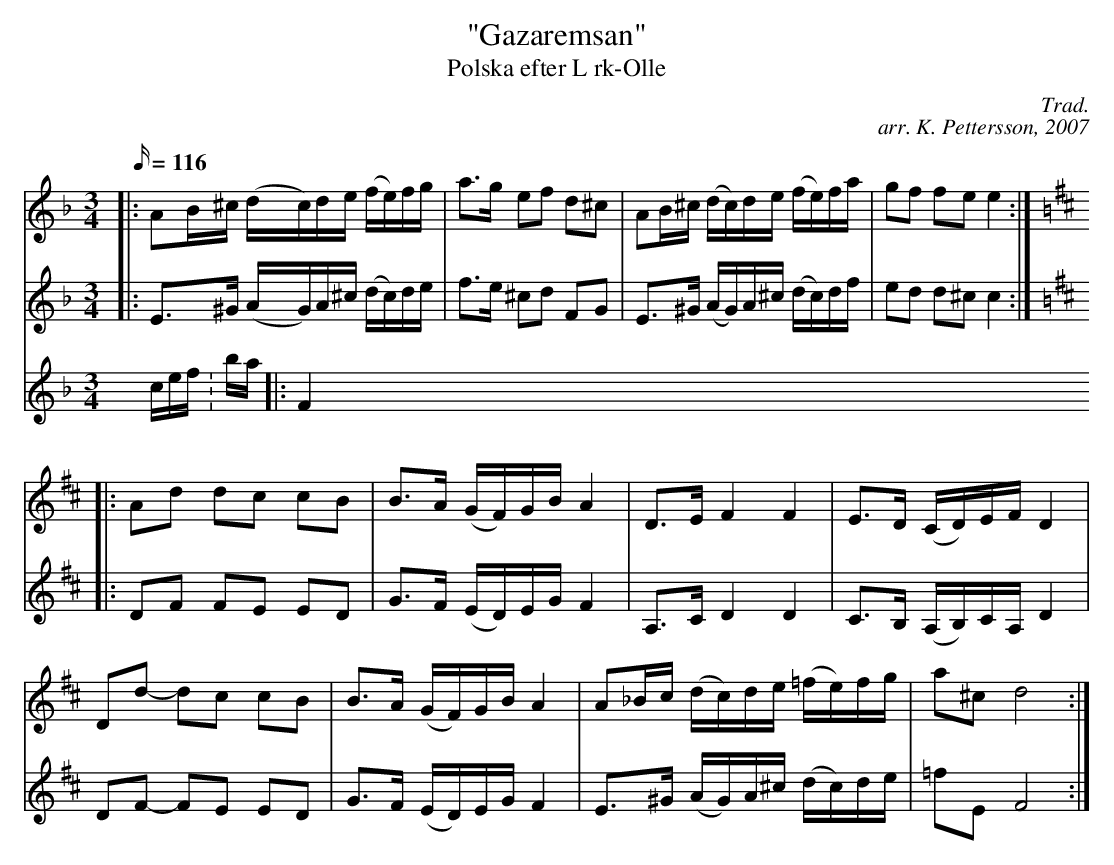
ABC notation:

X:1
T: "Gazaremsan"
T: Polska efter L rk-Olle
C: Trad.
C: arr. K. Pettersson, 2007
M: 3/4
L: 1/16
Q: 116
K: Dm
V: 1
|: A2B^c (dc)de (fe)fg | a3g e2f2 d2^c2 | A2B^c (dc)de (fe)fa | g2f2 f2e2 e4 :|
K: D
|: A2d2 d2c2 c2B2 | B3A (GF)GB A4 | D3E F4 F4 | E3D (CD)EF D4 |
D2d2- d2c2 c2B2 | B3A (GF)GB A4 | A2_Bc (dc)de (=fe)fg | a2^c2 d8 :|
V: 2
|: E3^G (AG)A^c (dc)de | f3e ^c2d2 F2G2 | E3^G (AG)A^c (dc)df | e2d2 d2^c2 c4 :|
K: D
|: D2F2 F2E2 E2D2 | G3F (ED)EG F4 | A,3C D4 D4 | C3B, (A,B,)CA, D4 |
D2F2- F2E2 E2D2 | G3F (ED)EG F4 | E3^G (AG)A^c (dc)de | =f2E2 F8 :|
V: 3
clef: bass
|: F4
